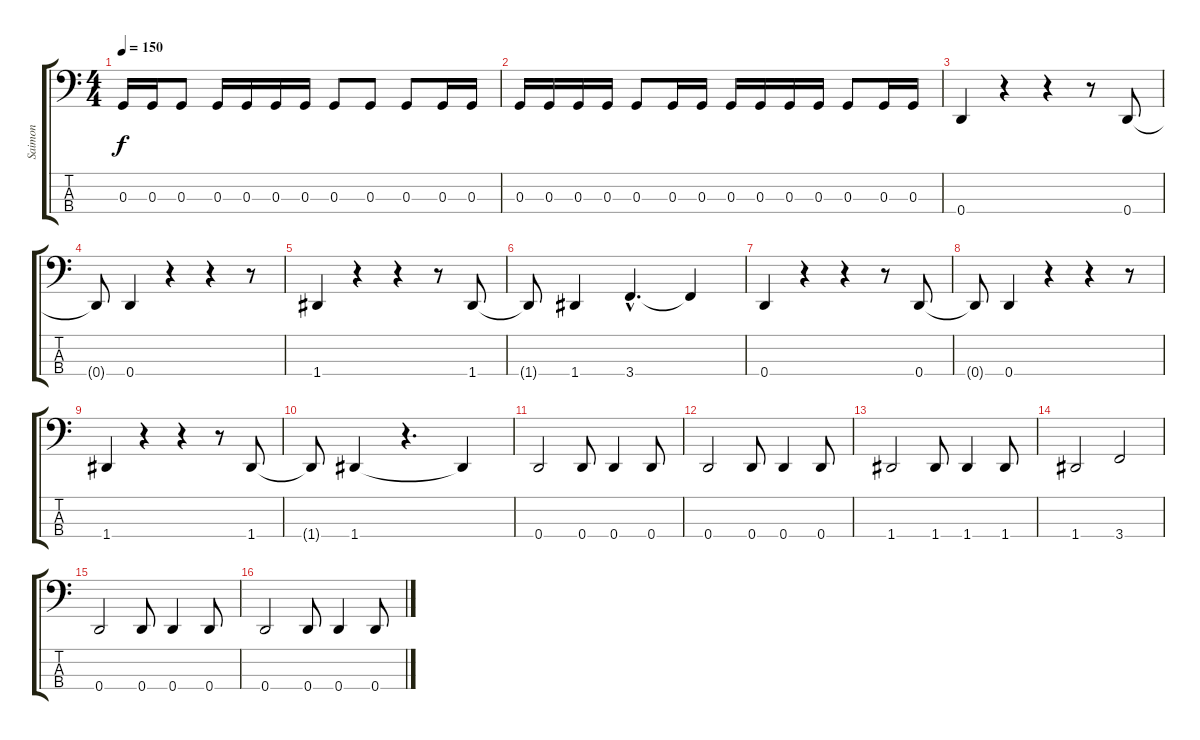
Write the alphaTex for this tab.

\track ("Saimon" "Saimon") {instrument electricbasspick}
\staff {score tabs}
\tuning (F2 C2 G1 D1) {hide}
\ts (4 4)
\tempo 150
\clef f4
\ks c
0.3.16{dy f} 0.3.16 0.3.8 0.3.16 0.3.16 0.3.16 0.3.16 0.3.8 0.3.8 0.3.8 0.3.16 0.3.16 |
0.3.16 0.3.16 0.3.16 0.3.16 0.3.8 0.3.16 0.3.16 0.3.16 0.3.16 0.3.16 0.3.16 0.3.8 0.3.16 0.3.16 |
0.4.4 r.4 r.4 r.8 0.4.8 |
0.4{t}.8 0.4.4 r.4 r.4 r.8 |
1.4.4 r.4 r.4 r.8 1.4.8 |
1.4{t}.8 1.4.4 3.4{hac}.4{d} 3.4{t}.4 |
0.4.4 r.4 r.4 r.8 0.4.8 |
0.4{t}.8 0.4.4 r.4 r.4 r.8 |
1.4.4 r.4 r.4 r.8 1.4.8 |
1.4{t}.8 1.4.4 r.4{d} 1.4{t}.4 |
0.4.2 0.4.8 0.4.4 0.4.8 |
0.4.2 0.4.8 0.4.4 0.4.8 |
1.4.2 1.4.8 1.4.4 1.4.8 |
1.4.2 3.4.2 |
0.4.2 0.4.8 0.4.4 0.4.8 |
0.4.2 0.4.8 0.4.4 0.4.8
